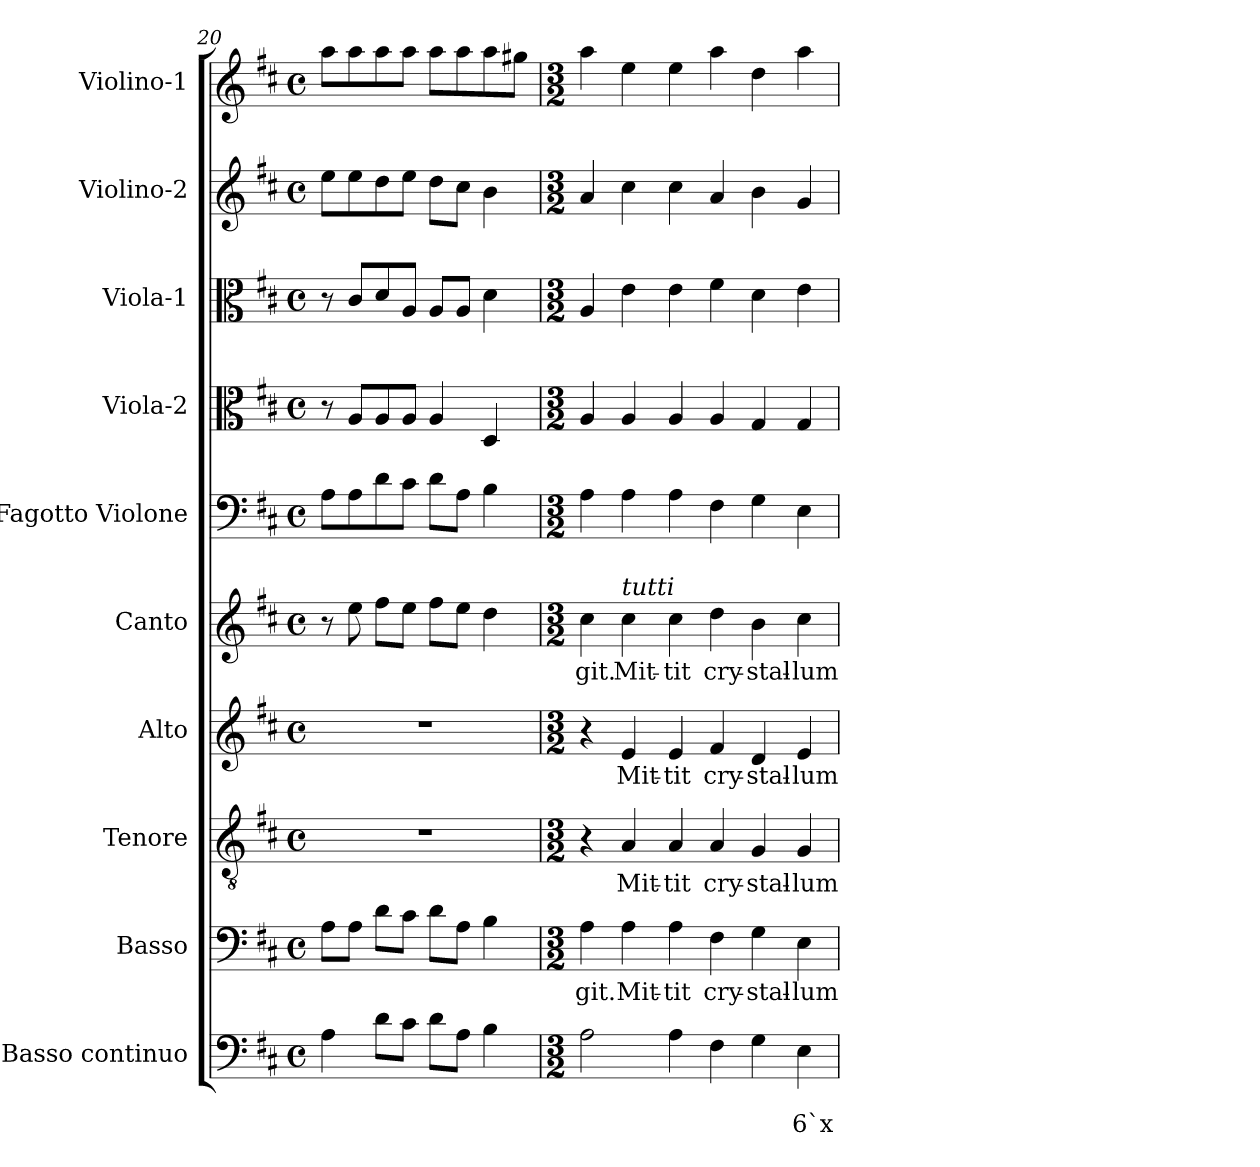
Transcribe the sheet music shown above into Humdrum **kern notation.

**kern	**text	**text	**kern	**text	**kern	**text	**kern	**text	**kern	**text	**kern	**kern	**kern	**kern	**kern
*part10	*part10	*part10	*part9	*part9	*part8	*part8	*part7	*part7	*part6	*part6	*part5	*part4	*part3	*part2	*part1
*staff10	*staff10	*staff10	*staff9	*staff9	*staff8	*staff8	*staff7	*staff7	*staff6	*staff6	*staff5	*staff4	*staff3	*staff2	*staff1
*I"Basso continuo	*	*	*I"Basso	*	*I"Tenore	*	*I"Alto	*	*I"Canto	*	*I"Fagotto Violone	*I"Viola-2	*I"Viola-1	*I"Violino-2	*I"Violino-1
*I'BC	*	*	*I'B	*	*I'T	*	*I'A	*	*I'C	*	*I'Fg	*I'Va2	*I'Va1	*I'Vi2	*I'Vi1
*clefF4	*	*	*clefF4	*	*clefGv2	*	*clefG2	*	*clefG2	*	*clefF4	*clefC3	*clefC3	*clefG2	*clefG2
*k[f#c#]	*	*	*k[f#c#]	*	*k[f#c#]	*	*k[f#c#]	*	*k[f#c#]	*	*k[f#c#]	*k[f#c#]	*k[f#c#]	*k[f#c#]	*k[f#c#]
*D:	*	*	*D:	*	*D:	*	*D:	*	*D:	*	*D:	*D:	*D:	*D:	*D:
*M4/4	*	*	*M4/4	*	*M4/4	*	*M4/4	*	*M4/4	*	*M4/4	*M4/4	*M4/4	*M4/4	*M4/4
*met(c)	*	*	*met(c)	*	*met(c)	*	*met(c)	*	*met(c)	*	*met(c)	*met(c)	*met(c)	*met(c)	*met(c)
=20	=20	=20	=20	=20	=20	=20	=20	=20	=20	=20	=20	=20	=20	=20	=20
4A\	.	.	8A\L	.	1r	.	1r	.	8r	.	8A\L	8r	8r	8ee\L	8aa\L
.	.	.	8A\J	.	.	.	.	.	8ee\	.	8A\	8A/L	8c#/L	8ee\	8aa\
8d\L	.	.	8d\L	.	.	.	.	.	8ff#\L	.	8d\	8A/	8d/	8dd\	8aa\
8c#\J	.	.	8c#\J	.	.	.	.	.	8ee\J	.	8c#\J	8A/J	8A/J	8ee\J	8aa\J
8d\L	.	.	8d\L	.	.	.	.	.	8ff#\L	.	8d\L	4A/	8A/L	8dd\L	8aa\L
8A\J	.	.	8A\J	.	.	.	.	.	8ee\J	.	8A\J	.	8A/J	8cc#\J	8aa\
4B\	.	.	4B\	.	.	.	.	.	4dd\	.	4B\	4D/	4d\	4b\	8aa\
.	.	.	.	.	.	.	.	.	.	.	.	.	.	.	8gg#X\J
!!LO:PB:g=z
=21	=21	=21	=21	=21	=21	=21	=21	=21	=21	=21	=21	=21	=21	=21	=21
*M3/2	*	*	*M3/2	*	*M3/2	*	*M3/2	*	*M3/2	*	*M3/2	*M3/2	*M3/2	*M3/2	*M3/2
!	!	!	!	!LO:LY:b	!	!	!	!	!	!	!	!	!	!	!
!	!	!	!	!	!	!	!	!	!	!LO:LY:b	!	!	!	!	!
2A\	.	.	4A\	-git.	4r	.	4r	.	4cc#\	-git.	4A\	4A/	4A/	4a/	4aa\
!	!	!	!	!LO:LY:b	!	!	!	!	!	!	!	!	!	!	!
!	!	!	!	!	!	!LO:LY:b	!	!	!	!	!	!	!	!	!
!	!	!	!	!	!	!	!	!LO:LY:b	!	!	!	!	!	!	!
!	!	!	!	!	!	!	!	!	!LO:TX:a:i:t=tutti	!	!	!	!	!	!
!	!	!	!	!	!	!	!	!	!	!LO:LY:b	!	!	!	!	!
.	.	.	4A\	Mit-	4A/	Mit-	4e/	Mit-	4cc#\	Mit-	4A\	4A/	4e\	4cc#\	4ee\
!	!	!	!	!LO:LY:b	!	!	!	!	!	!	!	!	!	!	!
!	!	!	!	!	!	!LO:LY:b	!	!	!	!	!	!	!	!	!
!	!	!	!	!	!	!	!	!LO:LY:b	!	!	!	!	!	!	!
!	!	!	!	!	!	!	!	!	!	!LO:LY:b	!	!	!	!	!
4A\	.	.	4A\	-tit	4A/	-tit	4e/	-tit	4cc#\	-tit	4A\	4A/	4e\	4cc#\	4ee\
!	!	!	!	!LO:LY:b	!	!	!	!	!	!	!	!	!	!	!
!	!	!	!	!	!	!LO:LY:b	!	!	!	!	!	!	!	!	!
!	!	!	!	!	!	!	!	!LO:LY:b	!	!	!	!	!	!	!
!	!	!	!	!	!	!	!	!	!	!LO:LY:b	!	!	!	!	!
4F#\	.	.	4F#\	cry-	4A/	cry-	4f#/	cry-	4dd\	cry-	4F#\	4A/	4f#\	4a/	4aa\
!	!	!	!	!LO:LY:b	!	!	!	!	!	!	!	!	!	!	!
!	!	!	!	!	!	!LO:LY:b	!	!	!	!	!	!	!	!	!
!	!	!	!	!	!	!	!	!LO:LY:b	!	!	!	!	!	!	!
!	!	!	!	!	!	!	!	!	!	!LO:LY:b	!	!	!	!	!
4G\	.	.	4G\	-stal-	4G/	-stal-	4d/	-stal-	4b\	-stal-	4G\	4G/	4d\	4b\	4dd\
!	!	!LO:LY:b	!	!	!	!	!	!	!	!	!	!	!	!	!
!	!	!	!	!LO:LY:b	!	!	!	!	!	!	!	!	!	!	!
!	!	!	!	!	!	!LO:LY:b	!	!	!	!	!	!	!	!	!
!	!	!	!	!	!	!	!	!LO:LY:b	!	!	!	!	!	!	!
!	!	!	!	!	!	!	!	!	!	!LO:LY:b	!	!	!	!	!
4E\	.	6`x	4E\	-lum	4G/	-lum	4e/	-lum	4cc#\	-lum	4E\	4G/	4e\	4g/	4aa\
=	=	=	=	=	=	=	=	=	=	=	=	=	=	=	=
*-	*-	*-	*-	*-	*-	*-	*-	*-	*-	*-	*-	*-	*-	*-	*-
